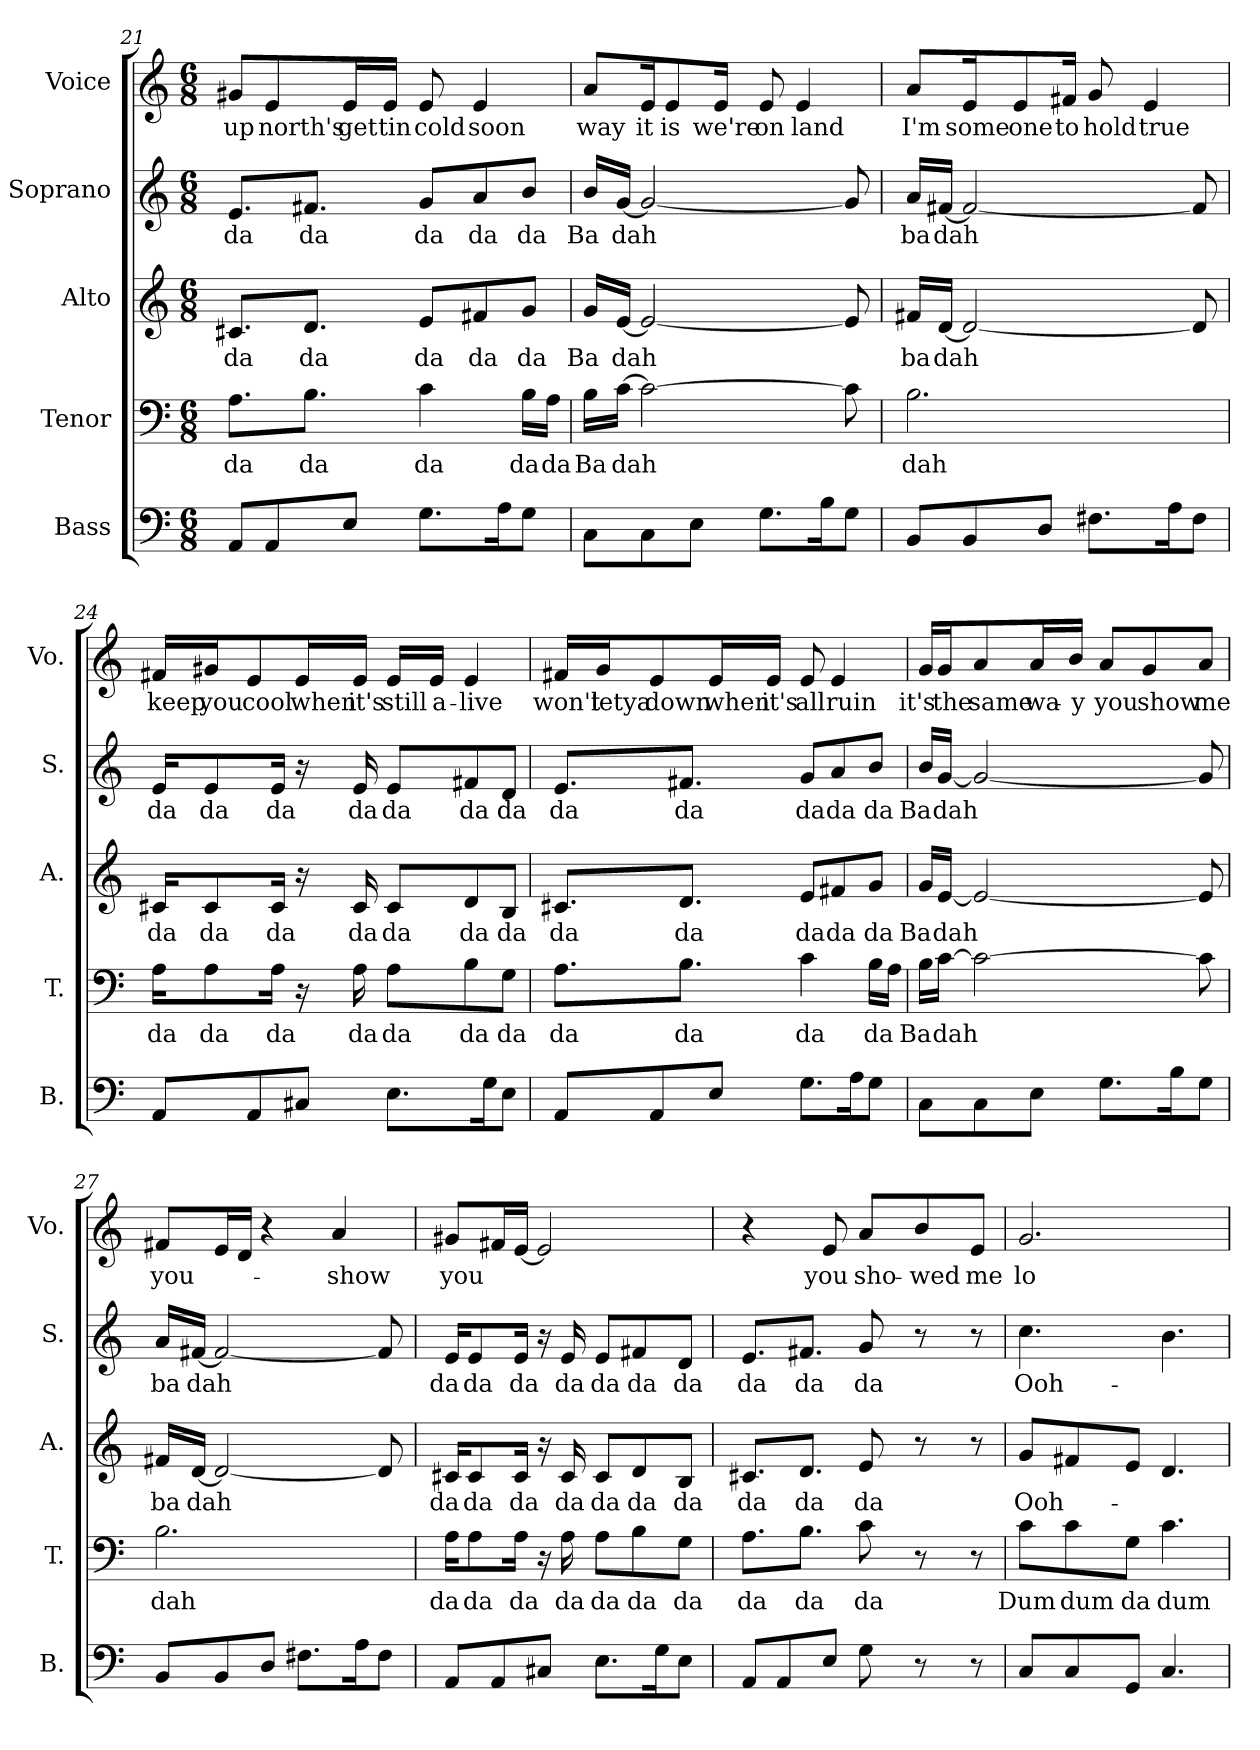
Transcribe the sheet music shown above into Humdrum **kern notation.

**kern	**kern	**text	**kern	**text	**kern	**text	**kern	**text
*part5	*part4	*part4	*part3	*part3	*part2	*part2	*part1	*part1
*staff5	*staff4	*staff4	*staff3	*staff3	*staff2	*staff2	*staff1	*staff1
*I"Bass	*I"Tenor	*	*I"Alto	*	*I"Soprano	*	*I"Voice	*
*I'B.	*I'T.	*	*I'A.	*	*I'S.	*	*I'Vo.	*
*clefF4	*clefF4	*	*clefG2	*	*clefG2	*	*clefG2	*
*k[]	*k[]	*	*k[]	*	*k[]	*	*k[]	*
*M6/8	*M6/8	*	*M6/8	*	*M6/8	*	*M6/8	*
=21	=21	=21	=21	=21	=21	=21	=21	=21
8AA/L	8.A\L	da	8.c#X/L	da	8.e/L	da	8g#X/L	up
8AA/	.	.	.	.	.	.	8e/	north's
.	8.B\J	da	8.d/J	da	8.f#X/J	da	.	.
8E/J	.	.	.	.	.	.	16e/L	get
.	.	.	.	.	.	.	16e/JJ	tin
8.G\L	4c\	da	8e/L	da	8g/L	da	8e/	cold
.	.	.	8f#X/	da	8a/	da	4e/	soon
16A\K	.	.	.	.	.	.	.	.
8G\J	16B\LL	da	8g/J	da	8b/J	da	.	.
.	16A\JJ	da	.	.	.	.	.	.
!!LO:PB:g=z
=22	=22	=22	=22	=22	=22	=22	=22	=22
8C\L	16B\LL	Ba	16g/LL	Ba	16b/LL	Ba	8a/L	way
.	[16c\JJ	dah	[16e/JJ	dah	[16g/JJ	dah	.	.
8C\	2c\_	.	2e/_	.	2g/_	.	16e/K	it
.	.	.	.	.	.	.	8e/	is
8E\J	.	.	.	.	.	.	.	.
.	.	.	.	.	.	.	16e/Jk	we're
8.G\L	.	.	.	.	.	.	8e/	on
.	.	.	.	.	.	.	4e/	land
16B\K	.	.	.	.	.	.	.	.
8G\J	8c\]	.	8e/]	.	8g/]	.	.	.
=23	=23	=23	=23	=23	=23	=23	=23	=23
8BB/L	2.B\	dah	16f#X/LL	ba	16a/LL	ba	8a/L	I'm
.	.	.	[16d/JJ	dah	[16f#X/JJ	dah	.	.
8BB/	.	.	2d/_	.	2f#/_	.	16e/K	some
.	.	.	.	.	.	.	8e/	one
8D/J	.	.	.	.	.	.	.	.
.	.	.	.	.	.	.	16f#X/Jk	to
8.F#X\L	.	.	.	.	.	.	8g/	hold
.	.	.	.	.	.	.	4e/	true
16A\K	.	.	.	.	.	.	.	.
8F#\J	.	.	8d/]	.	8f#/]	.	.	.
!!LO:LB:g=z
=24	=24	=24	=24	=24	=24	=24	=24	=24
8AA/L	16A\KL	da	16c#X/KL	da	16e/KL	da	16f#X/LL	-keep
.	8A\	da	8c#/	da	8e/	da	16g#X/J	you
8AA/	.	.	.	.	.	.	8e/	cool
.	16A\Jk	da	16c#/Jk	da	16e/Jk	da	.	.
8C#X/J	16r	.	16r	.	16r	.	16e/L	when
.	16A\	da	16c#/	da	16e/	da	16e/JJ	it's
8.E\L	8A\L	da	8c#/L	da	8e/L	da	16e/LL	still
.	.	.	.	.	.	.	16e/JJ	a-
.	8B\	da	8d/	da	8f#X/	da	4e/	-live
16G\K	.	.	.	.	.	.	.	.
8E\J	8G\J	da	8B/J	da	8d/J	da	.	.
=25	=25	=25	=25	=25	=25	=25	=25	=25
8AA/L	8.A\L	da	8.c#X/L	da	8.e/L	da	16f#X/LL	-won't
.	.	.	.	.	.	.	16g/J	letya
8AA/	.	.	.	.	.	.	8e/	down
.	8.B\J	da	8.d/J	da	8.f#X/J	da	.	.
8E/J	.	.	.	.	.	.	16e/L	when
.	.	.	.	.	.	.	16e/JJ	it's
8.G\L	4c\	da	8e/L	da	8g/L	da	8e/	all
.	.	.	8f#X/	da	8a/	da	4e/	ruin
16A\K	.	.	.	.	.	.	.	.
8G\J	16B\LL	da	8g/J	da	8b/J	da	.	.
.	16A\JJ	.	.	.	.	.	.	.
!!LO:PB:g=z
=26	=26	=26	=26	=26	=26	=26	=26	=26
8C\L	16B\LL	Ba	16g/LL	Ba	16b/LL	Ba	16g/LL	-it's
.	[16c\JJ	dah	[16e/JJ	dah	[16g/JJ	dah	16g/J	the
8C\	2c\_	.	2e/_	.	2g/_	.	8a/	same
8E\J	.	.	.	.	.	.	16a/L	wa-
.	.	.	.	.	.	.	16b/JJ	-y
8.G\L	.	.	.	.	.	.	8a/L	you
.	.	.	.	.	.	.	8g/	show
16B\K	.	.	.	.	.	.	.	.
8G\J	8c\]	.	8e/]	.	8g/]	.	8a/J	me
=27	=27	=27	=27	=27	=27	=27	=27	=27
8BB/L	2.B\	dah	16f#X/LL	ba	16a/LL	ba	8f#X/L	you-
.	.	.	[16d/JJ	dah	[16f#X/JJ	dah	.	.
8BB/	.	.	2d/_	.	2f#/_	.	16e/L	.
.	.	.	.	.	.	.	16d/JJ	.
8D/J	.	.	.	.	.	.	4r	.
8.F#X\L	.	.	.	.	.	.	.	.
.	.	.	.	.	.	.	4a/	show
16A\K	.	.	.	.	.	.	.	.
8F#\J	.	.	8d/]	.	8f#/]	.	.	.
=28	=28	=28	=28	=28	=28	=28	=28	=28
8AA/L	16A\KL	da	16c#X/KL	da	16e/KL	da	8g#X/L	you
.	8A\	da	8c#/	da	8e/	da	.	.
8AA/	.	.	.	.	.	.	16f#X/L	.
.	16A\Jk	da	16c#/Jk	da	16e/Jk	da	[16e/JJ	.
8C#X/J	16r	.	16r	.	16r	.	2e/]	.
.	16A\	da	16c#/	da	16e/	da	.	.
8.E\L	8A\L	da	8c#/L	da	8e/L	da	.	.
.	8B\	da	8d/	da	8f#X/	da	.	.
16G\K	.	.	.	.	.	.	.	.
8E\J	8G\J	da	8B/J	da	8d/J	da	.	.
!!LO:LB:g=z
=29	=29	=29	=29	=29	=29	=29	=29	=29
8AA/L	8.A\L	da	8.c#X/L	da	8.e/L	da	4r	.
8AA/	.	.	.	.	.	.	.	.
.	8.B\J	da	8.d/J	da	8.f#X/J	da	.	.
8E/J	.	.	.	.	.	.	8e/	you
8G\	8c\	da	8e/	da	8g/	da	8a/L	sho-
8r	8r	.	8r	.	8r	.	8b/	-wed
8r	8r	.	8r	.	8r	.	8e/J	me
=30	=30	=30	=30	=30	=30	=30	=30	=30
8C/L	8c\L	Dum	8g/L	Ooh-	4.cc\	Ooh-	2.g/	lo-
8C/	8c\	dum	8f#X/	.	.	.	.	.
8GG/J	8G\J	da	8e/J	.	.	.	.	.
4.C/	4.c\	dum	4.d/	.	4.b\	.	.	.
=	=	=	=	=	=	=	=	=
*-	*-	*-	*-	*-	*-	*-	*-	*-
